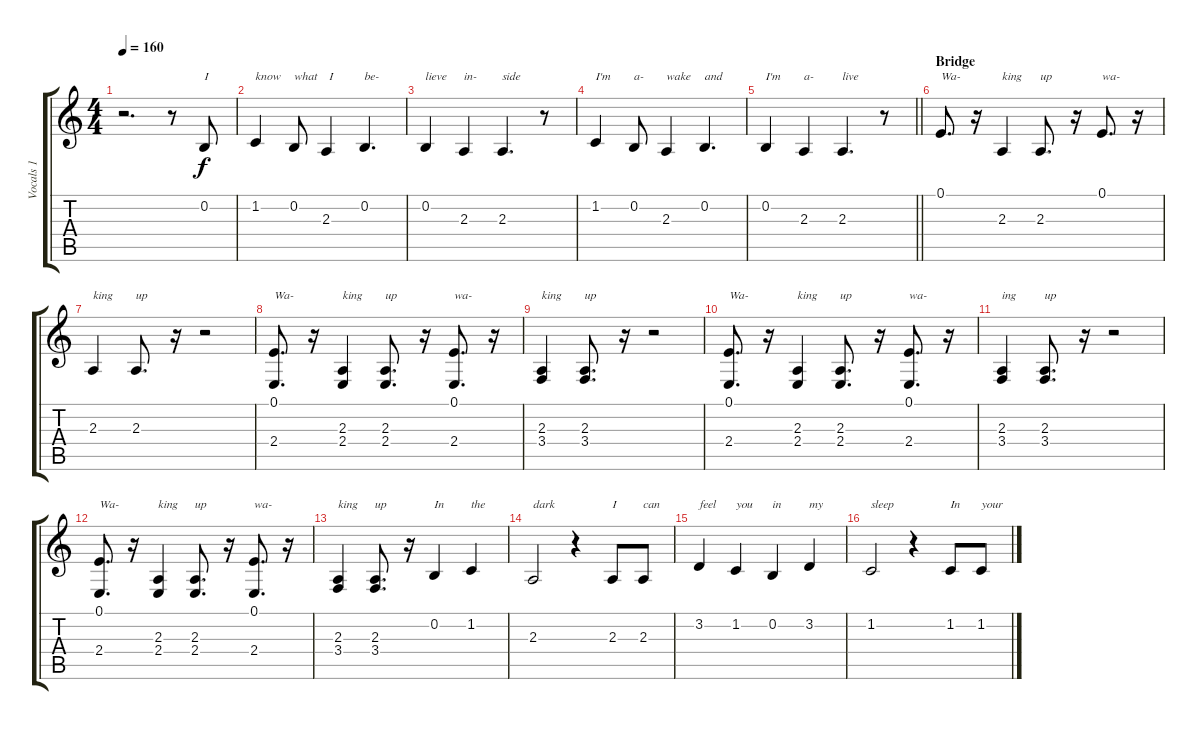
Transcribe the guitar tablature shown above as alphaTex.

\track ("Vocals 1" "Vocals 1") {instrument lead2sawtooth}
\staff {score tabs}
\tuning (E4 B3 G3 D3 A2 E2) {hide}
\ts (4 4)
\tempo 160
\clef g2
\ks c
r.2{d dy f} r.8 0.2.8{txt "I"} |
1.2.4{txt "know"} 0.2.8{txt "what"} 2.3.4{txt " I"} 0.2.4{d txt "be-"} |
0.2.4{txt "lieve"} 2.3.4{txt "in-"} 2.3.4{d txt "side"} r.8 |
1.2.4{txt "I'm"} 0.2.8{txt "a-"} 2.3.4{txt "wake"} 0.2.4{d txt "and"} |
\barLineRight lightlight
0.2.4{txt "I'm"} 2.3.4{txt "a-"} 2.3.4{d txt "live"} r.8 |
\section ("" "Bridge")
0.1.8{d txt "Wa-"} r.16 2.3.4{txt "king"} 2.3.8{d txt "up"} r.16 0.1.8{d txt "wa-"} r.16 |
2.3.4{txt "king"} 2.3.8{d txt "up"} r.16 r.2 |
(0.1 2.4).8{d txt "Wa-"} r.16 (2.3 2.4).4{txt "king"} (2.3 2.4).8{d txt "up"} r.16 (0.1 2.4).8{d txt "wa-"} r.16 |
(2.3 3.4).4{txt "king"} (2.3 3.4).8{d txt "up"} r.16 r.2 |
(0.1 2.4).8{d txt "Wa-"} r.16 (2.3 2.4).4{txt "king"} (2.3 2.4).8{d txt "up"} r.16 (0.1 2.4).8{d txt "wa-"} r.16 |
(2.3 3.4).4{txt "ing"} (2.3 3.4).8{d txt "up"} r.16 r.2 |
(0.1 2.4).8{d txt "Wa-"} r.16 (2.3 2.4).4{txt "king"} (2.3 2.4).8{d txt "up"} r.16 (0.1 2.4).8{d txt "wa-"} r.16 |
(2.3 3.4).4{txt "king"} (2.3 3.4).8{d txt "up"} r.16 0.2.4{txt "In"} 1.2.4{txt "the"} |
2.3.2{txt "dark"} r.4 2.3.8{txt "I"} 2.3.8{txt "can"} |
3.2.4{txt "feel"} 1.2.4{txt "you"} 0.2.4{txt "in"} 3.2.4{txt "my"} |
1.2.2{txt "sleep"} r.4 1.2.8{txt "In"} 1.2.8{txt "your"}
